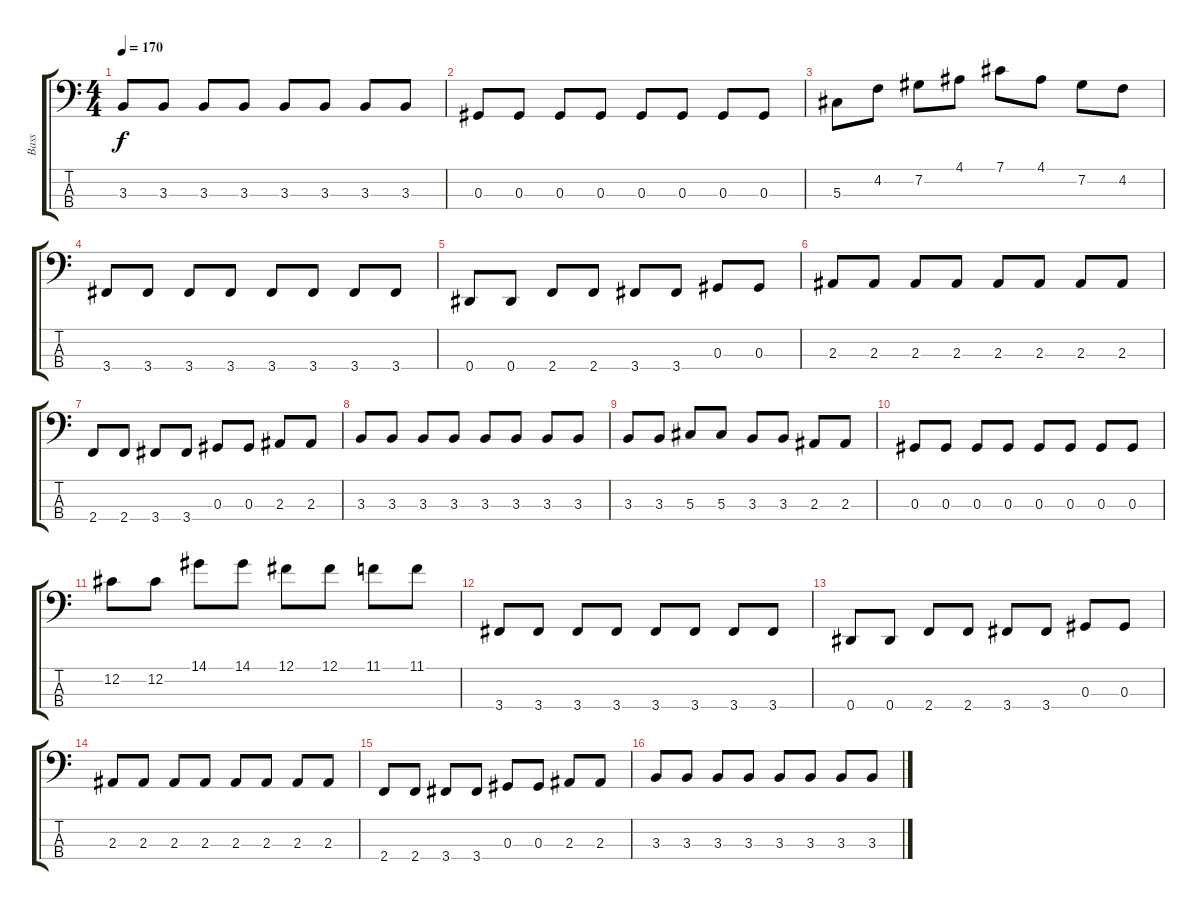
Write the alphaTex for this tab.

\track ("Bass" "Bass") {instrument electricbasspick}
\staff {score tabs}
\tuning (Gb2 Db2 Ab1 Eb1) {hide}
\ts (4 4)
\tempo 170
\clef f4
\ks c
3.3.8{dy f} 3.3.8 3.3.8 3.3.8 3.3.8 3.3.8 3.3.8 3.3.8 |
0.3.8 0.3.8 0.3.8 0.3.8 0.3.8 0.3.8 0.3.8 0.3.8 |
5.3.8 4.2.8 7.2.8 4.1.8 7.1.8 4.1.8 7.2.8 4.2.8 |
3.4.8 3.4.8 3.4.8 3.4.8 3.4.8 3.4.8 3.4.8 3.4.8 |
0.4.8 0.4.8 2.4.8 2.4.8 3.4.8 3.4.8 0.3.8 0.3.8 |
2.3.8 2.3.8 2.3.8 2.3.8 2.3.8 2.3.8 2.3.8 2.3.8 |
2.4.8 2.4.8 3.4.8 3.4.8 0.3.8 0.3.8 2.3.8 2.3.8 |
3.3.8 3.3.8 3.3.8 3.3.8 3.3.8 3.3.8 3.3.8 3.3.8 |
3.3.8 3.3.8 5.3.8 5.3.8 3.3.8 3.3.8 2.3.8 2.3.8 |
0.3.8 0.3.8 0.3.8 0.3.8 0.3.8 0.3.8 0.3.8 0.3.8 |
12.2.8 12.2.8 14.1.8 14.1.8 12.1.8 12.1.8 11.1.8 11.1.8 |
3.4.8 3.4.8 3.4.8 3.4.8 3.4.8 3.4.8 3.4.8 3.4.8 |
0.4.8 0.4.8 2.4.8 2.4.8 3.4.8 3.4.8 0.3.8 0.3.8 |
2.3.8 2.3.8 2.3.8 2.3.8 2.3.8 2.3.8 2.3.8 2.3.8 |
2.4.8 2.4.8 3.4.8 3.4.8 0.3.8 0.3.8 2.3.8 2.3.8 |
3.3.8 3.3.8 3.3.8 3.3.8 3.3.8 3.3.8 3.3.8 3.3.8
